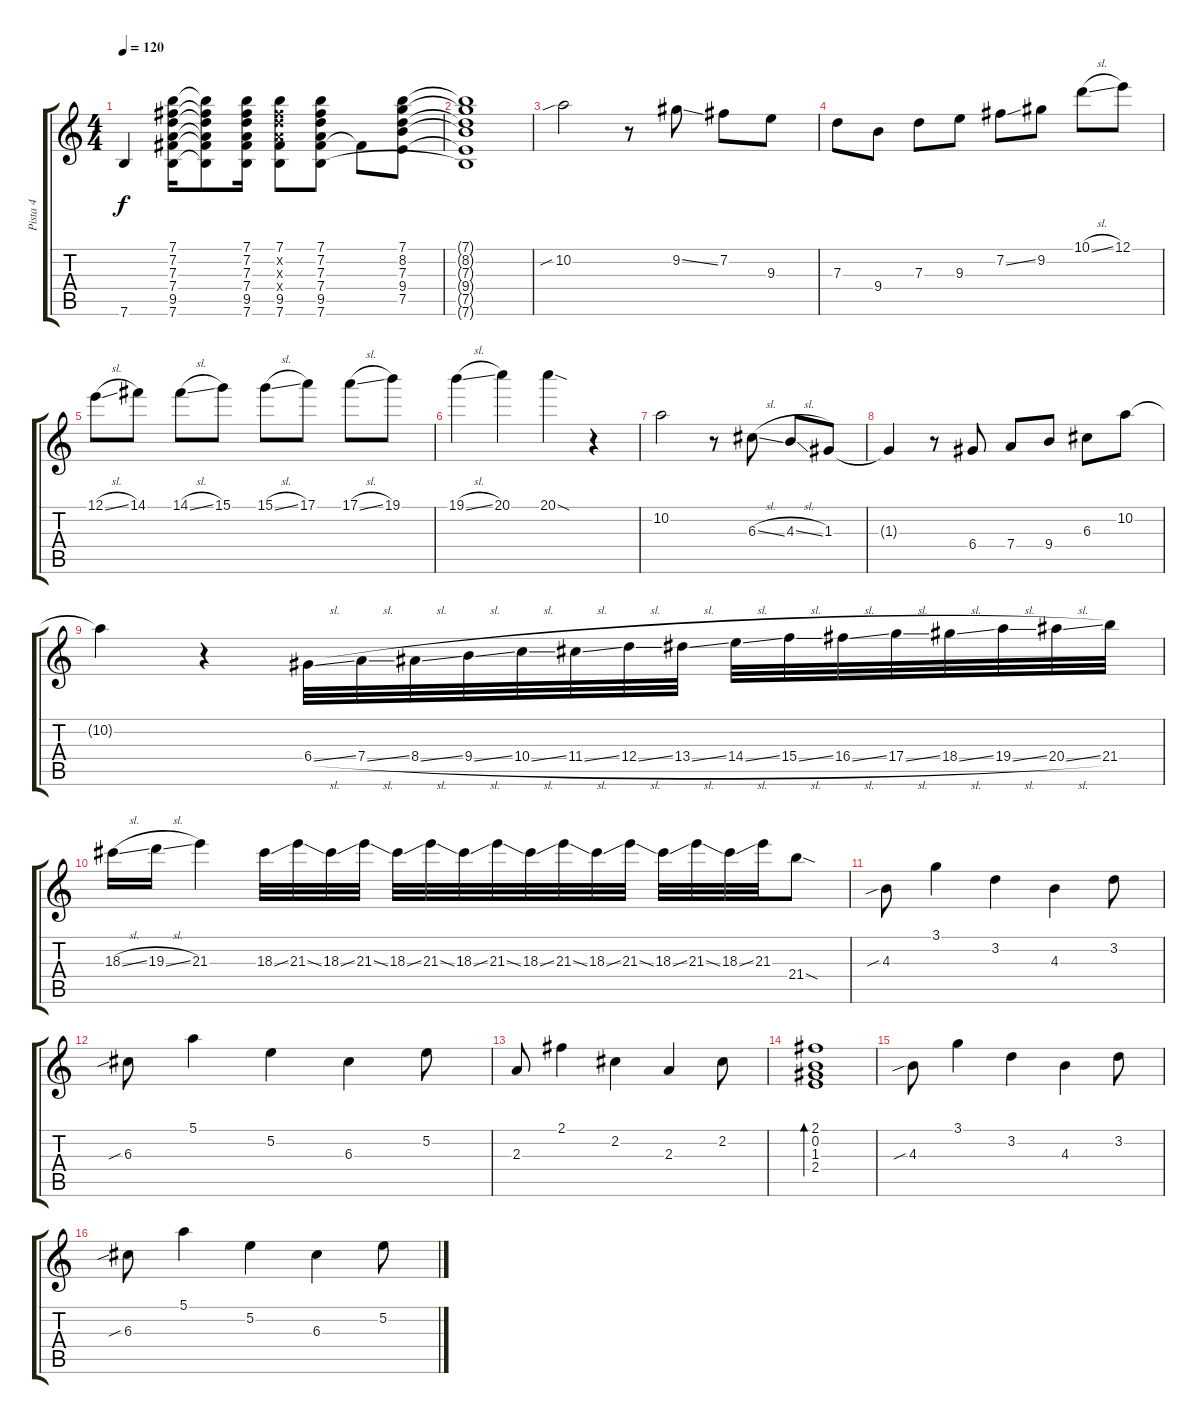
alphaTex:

\track ("Pista 4" "Pista 4") {instrument electricguitarclean}
\staff {score tabs}
\tuning (E4 B3 G3 D3 A2 E2) {hide}
\ts (4 4)
\tempo 120
\clef g2
\ks c
7.6.4{dy f} (7.1 7.2 7.3 7.4 9.5 7.6).16 (7.1{t} 7.2{t} 7.3{t} 7.4{t} 9.5{t} 7.6{t}).8 (7.1 7.2 7.3 7.4 9.5 7.6).16 (7.1 7.2{x} 7.3{x} 7.4{x} 9.5 7.6).8 (7.1 7.2 7.3 7.4 9.5 7.6).8 9.5{t}.8 (7.1 8.2 7.3 9.4 7.5).8 |
(7.1{t} 8.2{t} 7.3{t} 9.4{t} 7.5{t} 7.6{t}).1 |
10.2{sib}.2 r.8 9.2{ss}.8 7.2.8 9.3.8 |
7.3.8 9.4.8 7.3.8 9.3.8 7.2{ss}.8 9.2.8 10.1{sl}.8 12.1.8 |
12.1{sl}.8 14.1.8 14.1{sl}.8 15.1.8 15.1{sl}.8 17.1.8 17.1{sl}.8 19.1.8 |
19.1{sl}.4 20.1.4 20.1{sod}.4 r.4 |
10.2.2 r.8 6.3{sl}.8 4.3{sl}.8 1.3.8 |
1.3{t}.4 r.8 6.4.8 7.4.8 9.4.8 6.3.8 10.2.8 |
10.2{t}.4 r.4 6.4{sl}.32 7.4{sl}.32 8.4{sl}.32 9.4{sl}.32 10.4{sl}.32 11.4{sl}.32 12.4{sl}.32 13.4{sl}.32 14.4{sl}.32 15.4{sl}.32 16.4{sl}.32 17.4{sl}.32 18.4{sl}.32 19.4{sl}.32 20.4{sl}.32 21.4.32 |
18.3{sl}.16 19.3{sl}.16 21.3.4 18.3{ss}.32 21.3{ss}.32 18.3{ss}.32 21.3{ss}.32 18.3{ss}.32 21.3{ss}.32 18.3{ss}.32 21.3{ss}.32 18.3{ss}.32 21.3{ss}.32 18.3{ss}.32 21.3{ss}.32 18.3{ss}.32 21.3{ss}.32 18.3{ss}.32 21.3.32 21.4{sod}.8 |
4.3{sib}.8 3.1.4 3.2.4 4.3.4 3.2.8 |
6.3{sib}.8 5.1.4 5.2.4 6.3.4 5.2.8 |
2.3.8 2.1.4 2.2.4 2.3.4 2.2.8 |
(2.1 0.2 1.3 2.4).1{bd 480} |
4.3{sib}.8 3.1.4 3.2.4 4.3.4 3.2.8 |
6.3{sib}.8 5.1.4 5.2.4 6.3.4 5.2.8
